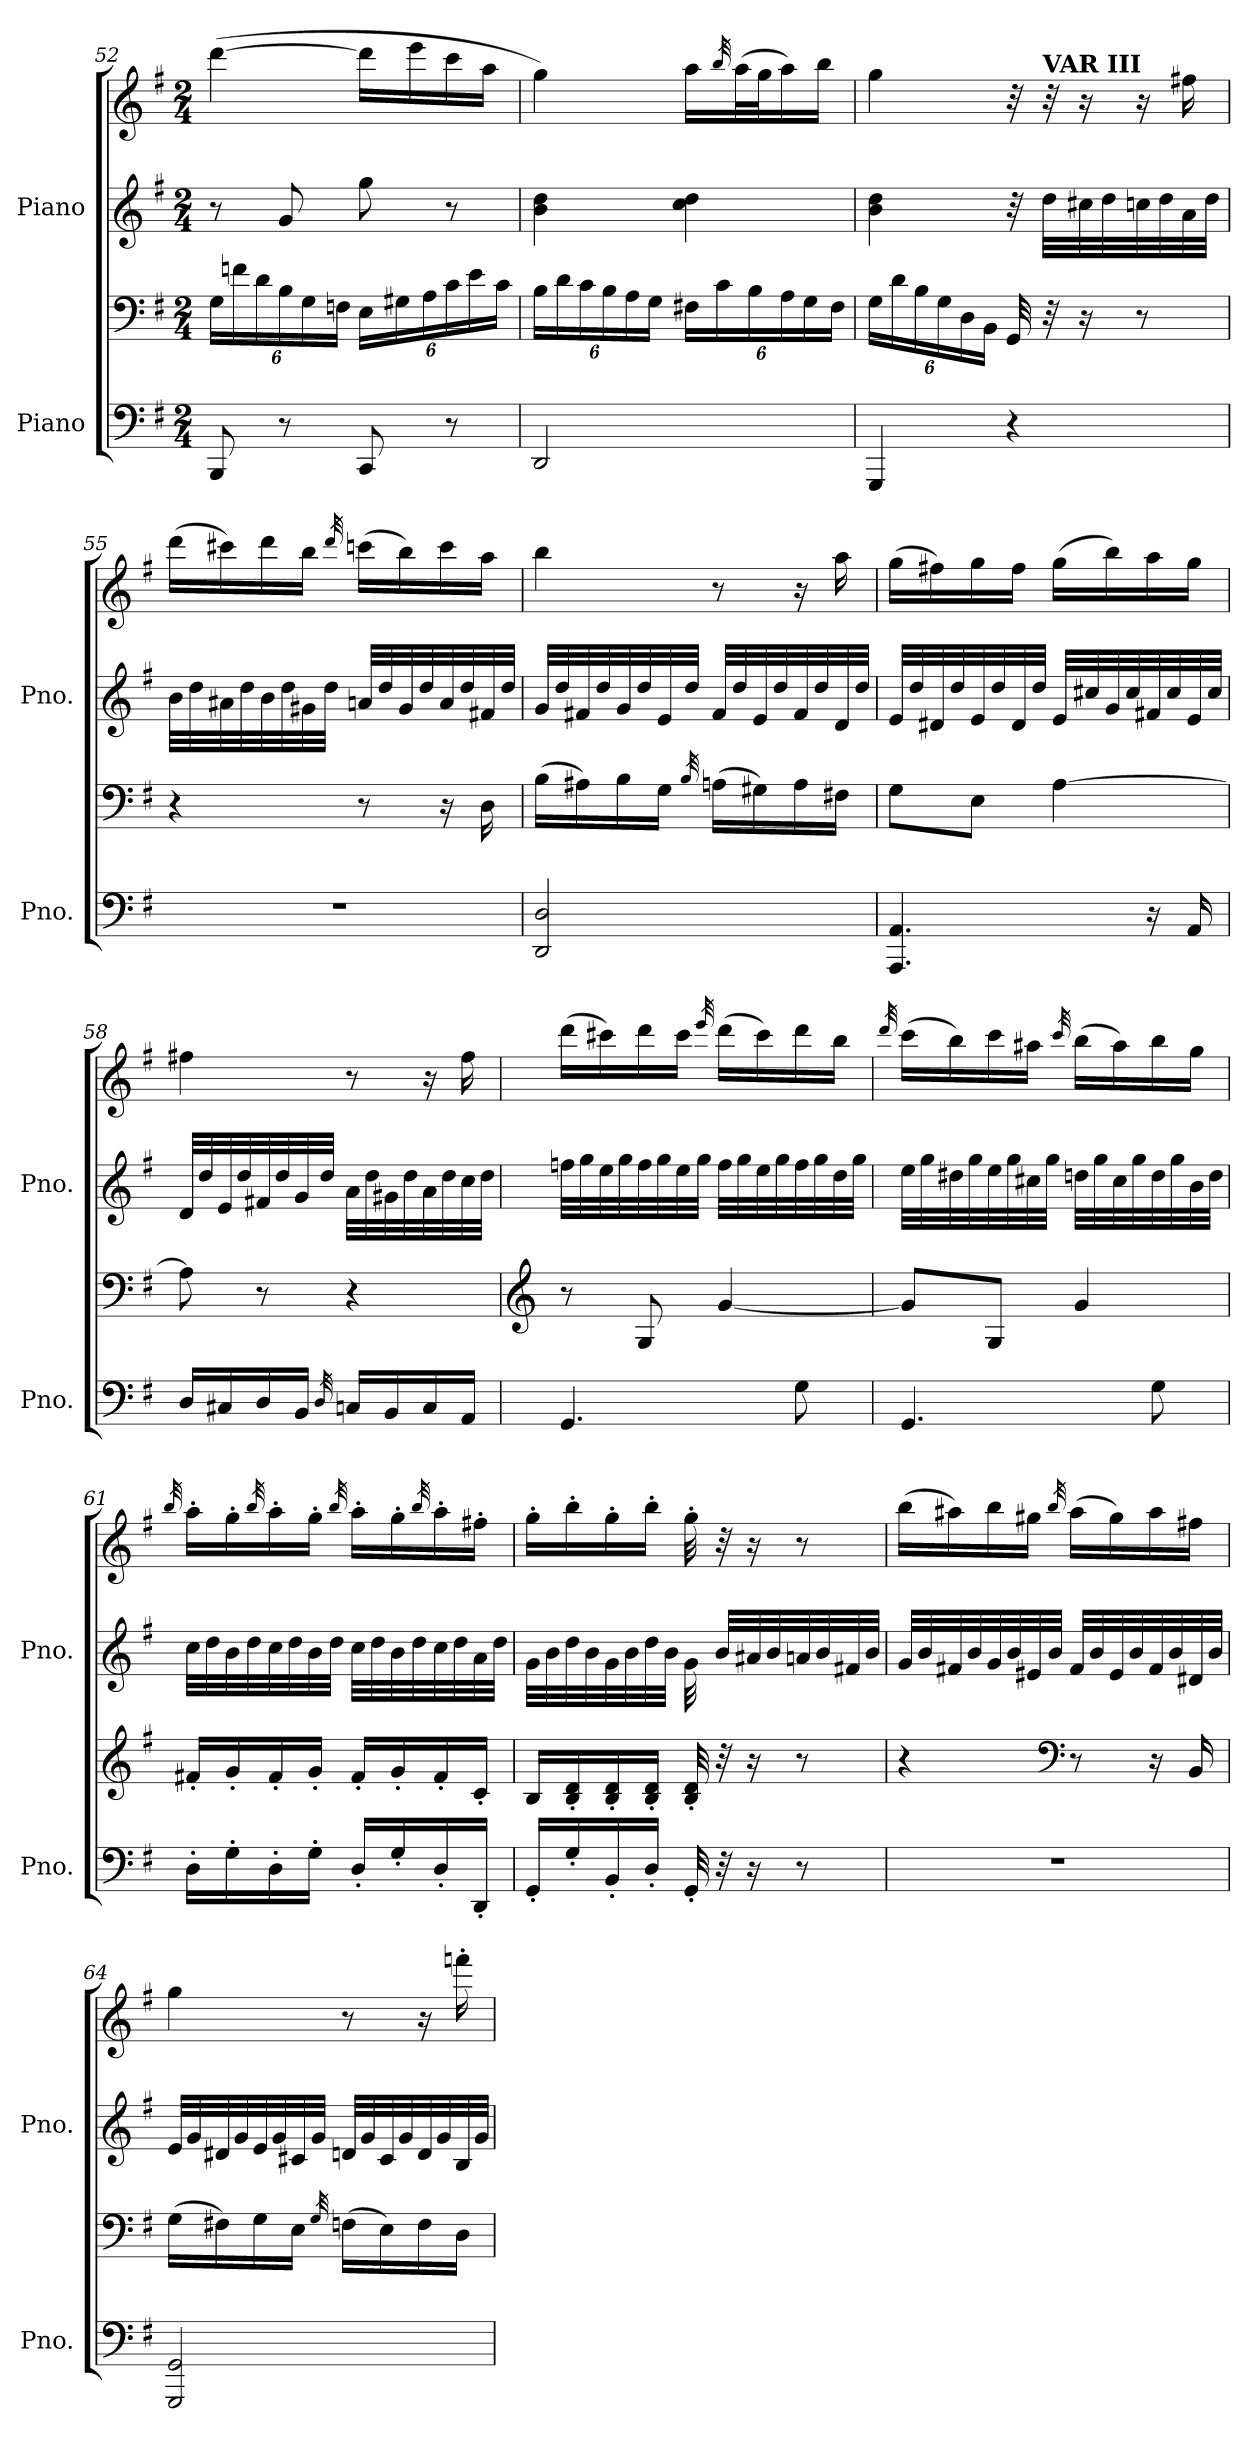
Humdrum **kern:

**kern	**kern	**kern	**kern
*part2	*part2	*part1	*part1
*staff4	*staff3	*staff2	*staff1
*I"Piano	*	*I"Piano	*
*I'Pno.	*	*I'Pno.	*
*clefF4	*clefF4	*clefG2	*clefG2
*k[f#]	*k[f#]	*k[f#]	*k[f#]
*M2/4	*M2/4	*M2/4	*M2/4
*	*Xbrackettup	*	*
=52	=52	=52	=52
8BBB/	24G\LL	8r	(>[4ddd\
.	24f\	.	.
.	24d\	.	.
8r	24B\	8g/	.
.	24G\	.	.
.	24F\JJ	.	.
8CC/	24E\LL	8gg\	16ddd\LL]
.	24G#X\	.	.
.	.	.	16eee\
.	24A\	.	.
8r	24c\	8r	16ccc\
.	24e\	.	.
.	.	.	16aa\JJ
.	24c\JJ	.	.
=53	=53	=53	=53
2DD/	24B\LL	4b\ 4dd\	4gg\)
.	24d\	.	.
.	24c\	.	.
.	24B\	.	.
.	24A\	.	.
.	24G\JJ	.	.
.	24F#X\LL	4cc\ 4dd\	16aa\LL
.	24c\	.	.
.	.	.	32qbb/
.	.	.	(>32aa\L
.	24B\	.	.
.	.	.	32gg\J
.	24A\	.	16aa\)
.	24G\	.	.
.	.	.	16bb\JJ
.	24F#\JJ	.	.
!!LO:LB:g=z
=54	=54	=54	=54
4GGG/	24G\LL	4b\ 4dd\	4gg\
.	24d\	.	.
.	24B\	.	.
.	24G\	.	.
.	24D\	.	.
.	24BB\JJ	.	.
4r	32GG/	32r	32r
!	!	!	!LO:TX:a:B:t=VAR III
.	32r	32dd\LLL	32r
.	16r	32cc#X\	16r
.	.	32dd\	.
.	8r	32ccn\	16r
.	.	32dd\	.
.	.	32a\	16ff#X\
.	.	32dd\JJJ	.
=55	=55	=55	=55
2r	4r	32b\LLL	(>16ddd\LL
.	.	32dd\	.
.	.	32a#X\	16ccc#X\)
.	.	32dd\	.
.	.	32b\	16ddd\
.	.	32dd\	.
.	.	32g#X\	16bb\JJ
.	.	32dd\JJJ	.
.	.	.	32qddd/
.	8r	32an/LLL	(>16cccn\LL
.	.	32dd/	.
.	.	32g#/	16bb\)
.	.	32dd/	.
.	16r	32a/	16ccc\
.	.	32dd/	.
.	16D\	32f#X/	16aa\JJ
.	.	32dd/JJJ	.
!!LO:PB:g=z
=56	=56	=56	=56
2DD/ 2D/	(>16B\LL	32g/LLL	4bb\
.	.	32dd/	.
.	16A#X\)	32f#X/	.
.	.	32dd/	.
.	16B\	32g/	.
.	.	32dd/	.
.	16G\JJ	32e/	.
.	.	32dd/JJJ	.
.	32qB/	.	.
.	(>16An\LL	32f#/LLL	8r
.	.	32dd/	.
.	16G#X\)	32e/	.
.	.	32dd/	.
.	16A\	32f#/	16r
.	.	32dd/	.
.	16F#X\JJ	32d/	16aa\
.	.	32dd/JJJ	.
=57	=57	=57	=57
4.AAA/ 4.AA/	8G\L	32e/LLL	(>16gg\LL
.	.	32dd/	.
.	.	32d#X/	16ff#X\)
.	.	32dd/	.
.	8E\J	32e/	16gg\
.	.	32dd/	.
.	.	32d#/	16ff#\JJ
.	.	32dd/JJJ	.
.	[4A\	32e/LLL	(>16gg\LL
.	.	32cc#X/	.
.	.	32g/	16bb\)
.	.	32cc#/	.
16r	.	32f#X/	16aa\
.	.	32cc#/	.
16AA/	.	32e/	16gg\JJ
.	.	32cc#/JJJ	.
!!LO:LB:g=z
=58	=58	=58	=58
16D/LL	8A\]	32d/LLL	4ff#X\
.	.	32dd/	.
16C#X/	.	32e/	.
.	.	32dd/	.
16D/	8r	32f#X/	.
.	.	32dd/	.
16BB/JJ	.	32g/	.
.	.	32dd/JJJ	.
32qD/	.	.	.
16Cn/LL	4r	32a\LLL	8r
.	.	32dd\	.
16BB/	.	32g#X\	.
.	.	32dd\	.
16C/	.	32a\	16r
.	.	32dd\	.
16AA/JJ	.	32cc\	16ff#\
.	.	32dd\JJJ	.
=59	=59	=59	=59
*	*clefG2	*	*
4.GG/	8r	32ff\LLL	(>16ddd\LL
.	.	32gg\	.
.	.	32ee\	16ccc#X\)
.	.	32gg\	.
.	8G/	32ff\	16ddd\
.	.	32gg\	.
.	.	32ee\	16ccc#\JJ
.	.	32gg\JJJ	.
.	.	.	32qeee/
.	[4g/	32ff\LLL	(>16ddd\LL
.	.	32gg\	.
.	.	32ee\	16ccc#\)
.	.	32gg\	.
8G\	.	32ff\	16ddd\
.	.	32gg\	.
.	.	32dd\	16bb\JJ
.	.	32gg\JJJ	.
!!LO:LB:g=z
=60	=60	=60	=60
.	.	.	32qddd/
4.GG/	8g/L]	32ee\LLL	(>16ccc\LL
.	.	32gg\	.
.	.	32dd#X\	16bb\)
.	.	32gg\	.
.	8G/J	32ee\	16ccc\
.	.	32gg\	.
.	.	32cc#X\	16aa#X\JJ
.	.	32gg\JJJ	.
.	.	.	32qccc/
.	4g/	32ddn\LLL	(>16bb\LL
.	.	32gg\	.
.	.	32cc#\	16aa#\)
.	.	32gg\	.
8G\	.	32dd\	16bb\
.	.	32gg\	.
.	.	32b\	16gg\JJ
.	.	32dd\JJJ	.
=61	=61	=61	=61
.	.	.	32qbb/
16D'\LL	16f#X'/LL	32cc\LLL	16aa'\LL
.	.	32dd\	.
16G'\	16g'/	32b\	16gg'\
.	.	32dd\	.
.	.	.	32qbb/
16D'\	16f#'/	32cc\	16aa'\
.	.	32dd\	.
16G'\JJ	16g'/JJ	32b\	16gg'\JJ
.	.	32dd\JJJ	.
.	.	.	32qbb/
16D'/LL	16f#'/LL	32cc\LLL	16aa'\LL
.	.	32dd\	.
16G'/	16g'/	32b\	16gg'\
.	.	32dd\	.
.	.	.	32qbb/
16D'/	16f#'/	32cc\	16aa'\
.	.	32dd\	.
16DD'/JJ	16c'/JJ	32a\	16ff#X'\JJ
.	.	32dd\JJJ	.
!!LO:PB:g=z
=62	=62	=62	=62
16GG'/LL	16B/LL	32g\LLL	16gg'\LL
.	.	32b\	.
16G'/	16B/' 16d/'	32dd\	16bb'\
.	.	32b\	.
16BB'/	16B/' 16d/'	32g\	16gg'\
.	.	32b\	.
16D'/JJ	16B/' 16d/'JJ	32dd\	16bb'\JJ
.	.	32b\JJJ	.
32GG'/	32B/' 32d/'	32g\	32gg'\
32r	32r	32b/LLL	32r
16r	16r	32a#X/	16r
.	.	32b/	.
8r	8r	32an/	8r
.	.	32b/	.
.	.	32f#X/	.
.	.	32b/JJJ	.
=63	=63	=63	=63
2r	4r	32g/LLL	(>16bb\LL
.	.	32b/	.
.	.	32f#X/	16aa#X\)
.	.	32b/	.
.	.	32g/	16bb\
.	.	32b/	.
.	.	32e#X/	16gg#X\JJ
.	.	32b/JJJ	.
*	*clefF4	*	*
.	.	.	32qbb/
.	8r	32f#/LLL	(>16aa#\LL
.	.	32b/	.
.	.	32e#/	16gg#\)
.	.	32b/	.
.	16r	32f#/	16aa#\
.	.	32b/	.
.	16BB/	32d#X/	16ff#X\JJ
.	.	32b/JJJ	.
!!LO:LB:g=z
=64	=64	=64	=64
2GGG/ 2GG/	(>16G\LL	32e/LLL	4gg\
.	.	32g/	.
.	16F#X\)	32d#X/	.
.	.	32g/	.
.	16G\	32e/	.
.	.	32g/	.
.	16E\JJ	32c#X/	.
.	.	32g/JJJ	.
.	32qG/	.	.
.	(>16Fn\LL	32dn/LLL	8r
.	.	32g/	.
.	16E\)	32c#/	.
.	.	32g/	.
.	16F\	32d/	16r
.	.	32g/	.
.	16D\JJ	32B/	16fff'\
.	.	32g/JJJ	.
=	=	=	=
*-	*-	*-	*-
